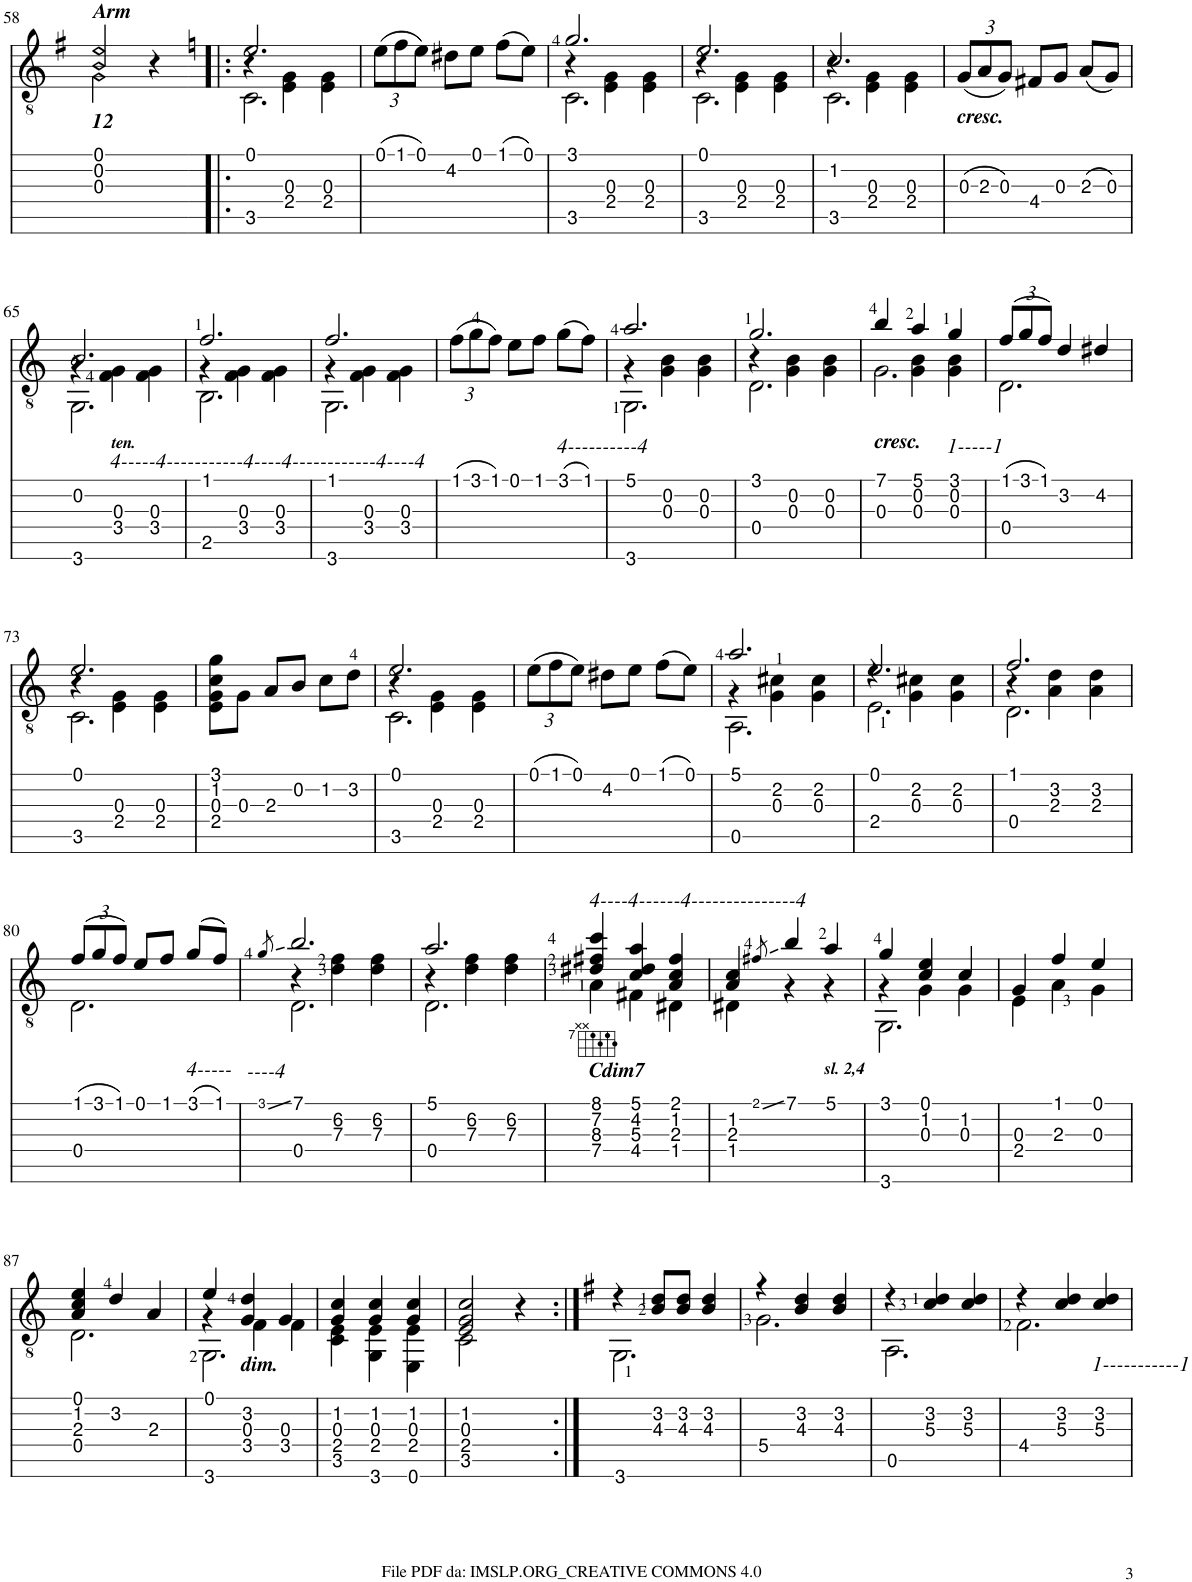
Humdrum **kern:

**kern	**kern
*part1	*part1
*staff2	*staff1
*I"Guitar	*
*I'Guit.	*
!!LO:PB:g=z
*	*clefGv2
*k[f#]	*k[f#]
*M3/4	*M3/4
=58	=58
*^	*^
!	!	!LO:TX:a:Bi:t=Arm	!
!LO:TX:a:Bi:t=12	!	!	!
2B 2e	2G	2B/ 2e/	2G\
4r	4ryy	4r	4ryy
*v	*v	*	*
*	*v	*v
=59!|:	=59!|:
*k[]	*k[]
*^	*^
*	*^	*	*^
2.e	4r	2.C	2.e/	4r	2.C\
.	4E 4G	.	.	4E\ 4G\	.
.	4E 4G	.	.	4E\ 4G\	.
*v	*v	*v	*	*	*
*	*v	*v	*v
=60	=60
*Xbrackettup	*Xbrackettup
12eL	(12e\L
12f	12f\
12eJ	12e\J)
8d#L	8d#X\L
8eJ	8e\J
8fL	(8f\L
8eJ	8e\J)
=61	=61
*^	*^
*	*^	*	*^
2.g	4r	2.C	2.g/	4r	2.C\
.	4E 4G	.	.	4E\ 4G\	.
.	4E 4G	.	.	4E\ 4G\	.
=62	=62	=62	=62	=62	=62
2.e	4r	2.C	2.e/	4r	2.C\
.	4E 4G	.	.	4E\ 4G\	.
.	4E 4G	.	.	4E\ 4G\	.
=63	=63	=63	=63	=63	=63
2.c	4r	2.C	2.c/	4r	2.C\
.	4E 4G	.	.	4E\ 4G\	.
.	4E 4G	.	.	4E\ 4G\	.
*	*v	*v	*	*	*
*	*	*	*v	*v
=64	=64	=64	=64
!LO:TX:a:Bi:t=cresc.	!	!	!
*v	*v	*	*
*	*v	*v
12GL	(12G/L
12A	12A/
12GJ	12G/J)
8F#L	8F#X/L
8GJ	8G/J
8AL	(8A/L
8GJ	8G/J)
!!LO:LB:g=z
=65	=65
*^	*^
*	*^	*	*^
2.B	4r	2.GG	2.B/	4r	2.GG\
!	!LO:TX:a:i:t=4-----4-----------4----4------------4----4	!	!	!	!
!	!LO:TX:a:Bi:t=ten.	!	!	!	!
.	4F 4G	.	.	4F\ 4G\	.
.	4F 4G	.	.	4F\ 4G\	.
=66	=66	=66	=66	=66	=66
2.f	4r	2.BB	2.f/	4r	2.BB\
.	4F 4G	.	.	4F\ 4G\	.
.	4F 4G	.	.	4F\ 4G\	.
=67	=67	=67	=67	=67	=67
2.f	4r	2.GG	2.f/	4r	2.GG\
.	4F 4G	.	.	4F\ 4G\	.
.	4F 4G	.	.	4F\ 4G\	.
*v	*v	*v	*	*	*
*	*v	*v	*v
=68	=68
12fL	(12f\L
12g	12g\
12fJ	12f\J)
8eL	8e\L
8fJ	8f\J
!LO:TX:a:i:t=4----------4	!
8gL	(8g\L
8fJ	8f\J)
=69	=69
*^	*^
*	*^	*	*^
2.a	4r	2.GG	2.a/	4r	2.GG\
.	4G 4B	.	.	4G\ 4B\	.
.	4G 4B	.	.	4G\ 4B\	.
=70	=70	=70	=70	=70	=70
2.g	4r	2.D	2.g/	4r	2.D\
.	4G 4B	.	.	4G\ 4B\	.
.	4G 4B	.	.	4G\ 4B\	.
=71	=71	=71	=71	=71	=71
!LO:TX:a:Bi:t=cresc.	!	!	!	!	!
4b	4ryy	2.G	4b/	4ryy	2.G\
4a	4G 4B	.	4a/	4G\ 4B\	.
!LO:TX:a:i:t=1-----1	!	!	!	!	!
4g	4G 4B	.	4g/	4G\ 4B\	.
*	*v	*v	*	*	*
*	*	*	*v	*v
=72	=72	=72	=72
12fL	2.D	(12f/L	2.D\
12g	.	12g/	.
12fJ	.	12f/J)	.
4d	.	4d/	.
4d#	.	4d#X/	.
!!LO:LB:g=z
=73	=73	=73	=73
*	*^	*	*^
2.e	4r	2.C	2.e/	4r	2.C\
.	4E 4G	.	.	4E\ 4G\	.
.	4E 4G	.	.	4E\ 4G\	.
*v	*v	*v	*	*	*
*	*v	*v	*v
=74	=74
8E\ 8G\ 8c\ 8g\L	8E\ 8G\ 8c\ 8g\L
8GJ	8G\J
8AL	8A/L
8BJ	8B/J
8cL	8c\L
8dJ	8d\J
=75	=75
*^	*^
*	*^	*	*^
2.e	4r	2.C	2.e/	4r	2.C\
.	4E 4G	.	.	4E\ 4G\	.
.	4E 4G	.	.	4E\ 4G\	.
*v	*v	*v	*	*	*
*	*v	*v	*v
=76	=76
12eL	(12e\L
12f	12f\
12eJ	12e\J)
8d#L	8d#X\L
8eJ	8e\J
8fL	(8f\L
8eJ	8e\J)
=77	=77
*^	*^
*	*^	*	*^
2.a	4r	2.AA	2.a/	4r	2.AA\
.	4G 4c#	.	.	4G\ 4c#X\	.
.	4G 4c#	.	.	4G\ 4c#\	.
=78	=78	=78	=78	=78	=78
2.e	4r	2.E	2.e/	4r	2.E\
.	4G 4c#	.	.	4G\ 4c#X\	.
.	4G 4c#	.	.	4G\ 4c#\	.
=79	=79	=79	=79	=79	=79
2.f	4r	2.D	2.f/	4r	2.D\
.	4A 4d	.	.	4A\ 4d\	.
.	4A 4d	.	.	4A\ 4d\	.
*	*v	*v	*	*	*
*	*	*	*v	*v
!!LO:LB:g=z
=80	=80	=80	=80
12fL	2.D	(12f/L	2.D\
12g	.	12g/	.
12fJ	.	12f/J)	.
8eL	.	8e/L	.
8fJ	.	8f/J	.
!LO:TX:a:i:t=4-----	!	!	!
8gL	.	(8g/L	.
8fJ	.	8f/J)	.
*v	*v	*	*
*	*v	*v
=81	=81
qg	8qg/
*^	*^
*	*^	*	*^
!LO:TX:a:i:t=----4	!	!	!	!	!
2.b	4r	2.D	2.b/	4r	2.D\
.	4d 4f	.	.	4d\ 4f\	.
.	4d 4f	.	.	4d\ 4f\	.
=82	=82	=82	=82	=82	=82
2.a	4r	2.D	2.a/	4r	2.D\
.	4d 4f	.	.	4d\ 4f\	.
.	4d 4f	.	.	4d\ 4f\	.
*	*v	*v	*	*	*
*	*	*	*v	*v
=83	=83	=83	=83
!	!	!LO:TX:a:i:t=4----4------4---------------4	!
!LO:TX:a:Bi:t=Cdim7	!	!	!
4d# 4f# 4cc	4A	4d#X/ 4f#X/ 4cc/	4A\
4c 4d# 4a	4F#	4c/ 4d#/ 4a/	4F#X\
4A 4c 4f#	4D#	4A/ 4c/ 4f#/	4D#X\
=84	=84	=84	=84
4A 4c	4D#	4A/ 4c/	4D#X\
qf#	.	8qf#X/	.
4b	4r	4b/	4r
!LO:TX:a:Bi:t=sl. 2,4	!	!	!
4a	4r	4a/	4r
=85	=85	=85	=85
*	*^	*	*^
4g	4r	2.GG	4g/	4r	2.GG\
4c 4e	4G	.	4c/ 4e/	4G\	.
4c	4G	.	4c/	4G\	.
*	*v	*v	*	*	*
*	*	*	*v	*v
=86	=86	=86	=86
4G	4E	4G/	4E\
4f	4A	4f/	4A\
4e	4G	4e/	4G\
!!LO:LB:g=z	!!
=87	=87	=87	=87
4A 4c 4e	2.D	4A/ 4c/ 4e/	2.D\
4d	.	4d/	.
4A	.	4A/	.
=88	=88	=88	=88
*	*^	*	*^
4e	4r	2.GG	4e/	4r	2.GG\
!LO:TX:a:Bi:t=dim.	!	!	!	!	!
4G 4d	4F	.	4G/ 4d/	4F\	.
4G	4F	.	4G/	4F\	.
*	*v	*v	*	*	*
*	*	*	*v	*v
=89	=89	=89	=89
4G 4c	4C 4E	4G/ 4c/	4C\ 4E\
4G 4c	4GG 4E	4G/ 4c/	4GG\ 4E\
4G 4c	4EE 4E	4G/ 4c/	4EE\ 4E\
=90	=90	=90	=90
2E 2G 2c	2C	2E/ 2G/ 2c/	2C\
4r	4ryy	4r	4ryy
=91:|!	=91:|!	=91:|!	=91:|!
*k[f#]	*	*k[f#]	*
4r	2.GG	4r	2.GG\
8B\ 8d\L	.	8B/ 8d/L	.
8B\ 8d\J	.	8B/ 8d/J	.
4B 4d	.	4B/ 4d/	.
=92	=92	=92	=92
4r	2.G	4r	2.G\
4B 4d	.	4B/ 4d/	.
4B 4d	.	4B/ 4d/	.
=93	=93	=93	=93
4r	2.AA	4r	2.AA\
4c 4d	.	4c/ 4d/	.
4c 4d	.	4c/ 4d/	.
=94	=94	=94	=94
4r	2.F#	4r	2.F#\
4c 4d	.	4c/ 4d/	.
!LO:TX:a:i:t=1-----------1	!	!	!
4c 4d	.	4c/ 4d/	.
*v	*v	*	*
*	*v	*v
=	=
*-	*-
